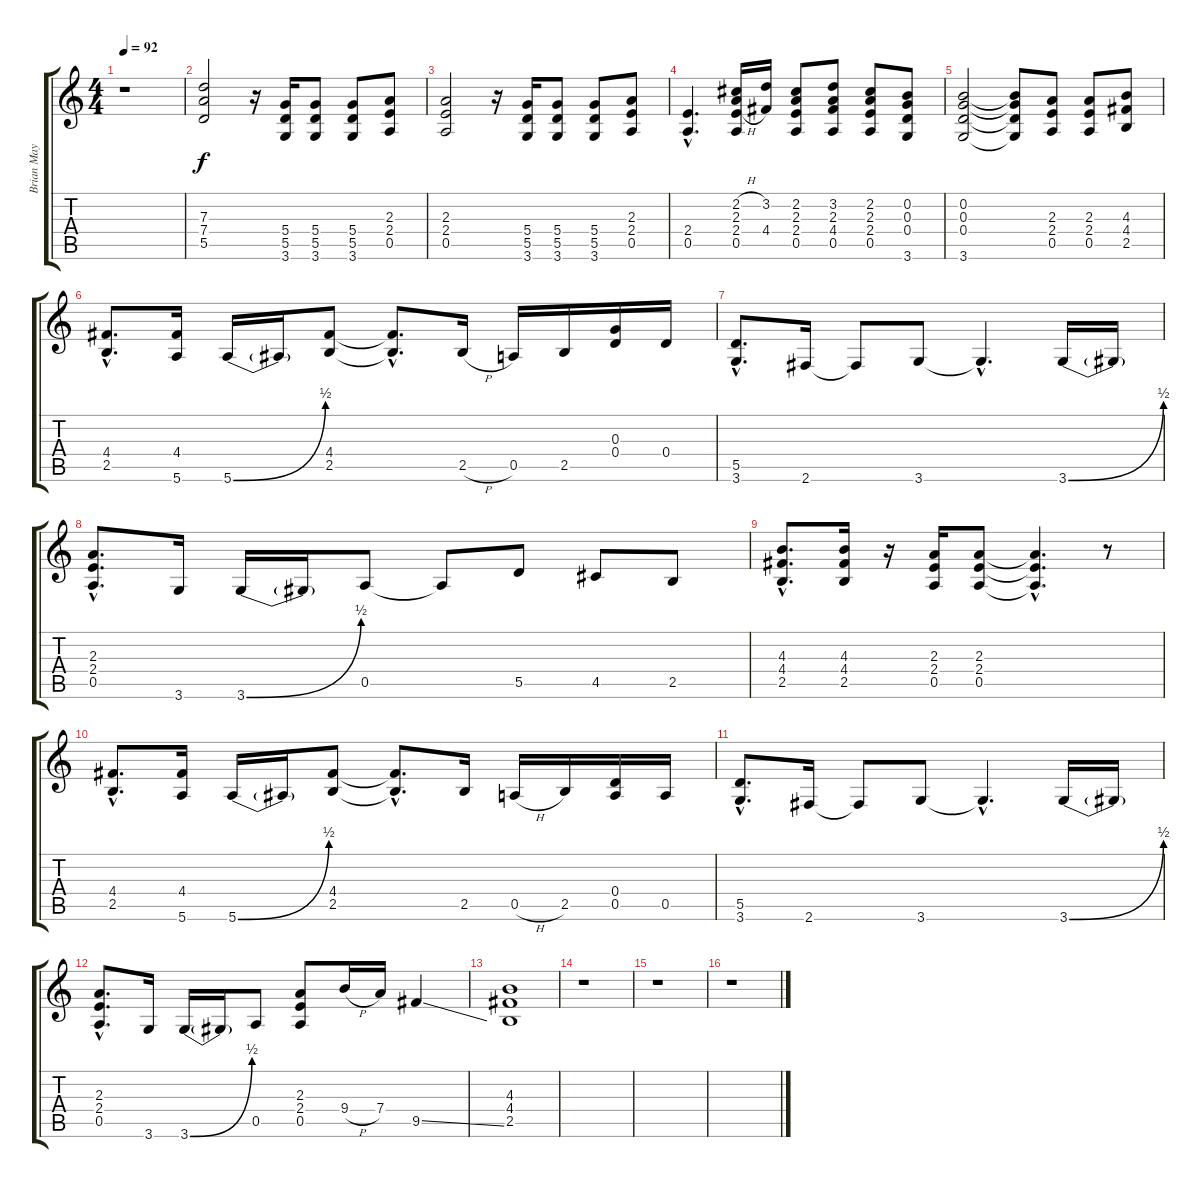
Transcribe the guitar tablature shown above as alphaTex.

\track ("Brian May Gtr 3" "Brian May ") {instrument distortionguitar}
\staff {score tabs}
\tuning (E4 B3 G3 D3 A2 E2) {hide}
\ts (4 4)
\tempo 92
\clef g2
\ks c
r.1{dy f} |
(7.3 7.4 5.5).2 r.16 (5.4 5.5 3.6).16 (5.4 5.5 3.6).8 (5.4 5.5 3.6).8 (2.3 2.4 0.5).8 |
(2.3 2.4 0.5).2 r.16 (5.4 5.5 3.6).16 (5.4 5.5 3.6).8 (5.4 5.5 3.6).8 (2.3 2.4 0.5).8 |
(2.4{hac} 0.5{hac}).4{d} (2.2{h} 2.3 2.4{h} 0.5).16 (3.2 4.4).16 (2.2 2.3 2.4 0.5).8 (3.2 2.3 4.4 0.5).8 (2.2 2.3 2.4 0.5).8 (0.2 0.3 0.4 3.6).8 |
(0.2 0.3 0.4 3.6).2 (0.2{t} 0.3{t} 0.4{t} 3.6{t}).8 (2.3 2.4 0.5).8 (2.3 2.4 0.5).8 (4.3 4.4 2.5).8 |
(4.4{hac} 2.5{hac}).8{d} (4.4 5.6).16 5.6{be (bend 0 0 60 2)}.16 5.6{t}.16 (4.4 2.5).8 (4.4{hac t} 2.5{hac t}).8{d} 2.5{h}.16 0.5.16 2.5.16 (0.3 0.4).16 0.4.16 |
(5.5{hac} 3.6{hac}).8{d} 2.6.16 2.6{t}.8 3.6.8 3.6{hac t}.4{d} 3.6{be (bend 0 0 60 2)}.16 3.6{t}.16 |
(2.3{hac} 2.4{hac} 0.5{hac}).8{d} 3.6.16 3.6{be (bend 0 0 60 2)}.16 3.6{t}.16 0.5.8 0.5{t}.8 5.5.8 4.5.8 2.5.8 |
(4.3{hac} 4.4{hac} 2.5{hac}).8{d} (4.3 4.4 2.5).16 r.16 (2.3 2.4 0.5).16 (2.3 2.4 0.5).8 (2.3{hac t} 2.4{hac t} 0.5{hac t}).4{d} r.8 |
(4.4{hac} 2.5{hac}).8{d} (4.4 5.6).16 5.6{be (bend 0 0 60 2)}.16 5.6{t}.16 (4.4 2.5).8 (4.4{hac t} 2.5{hac t}).8{d} 2.5.16 0.5{h}.16 2.5.16 (0.4 0.5).16 0.5.16 |
(5.5{hac} 3.6{hac}).8{d} 2.6.16 2.6{t}.8 3.6.8 3.6{hac t}.4{d} 3.6{be (bend 0 0 60 2)}.16 3.6{t}.16 |
(2.3{hac} 2.4{hac} 0.5{hac}).8{d} 3.6.16 3.6{be (bend 0 0 60 2)}.16 3.6{t}.16 0.5.8 (2.3 2.4 0.5).8 9.4{h}.16 7.4.16 9.5{ss}.4 |
(4.3 4.4 2.5).1 |
r.1 |
r.1 |
r.1
